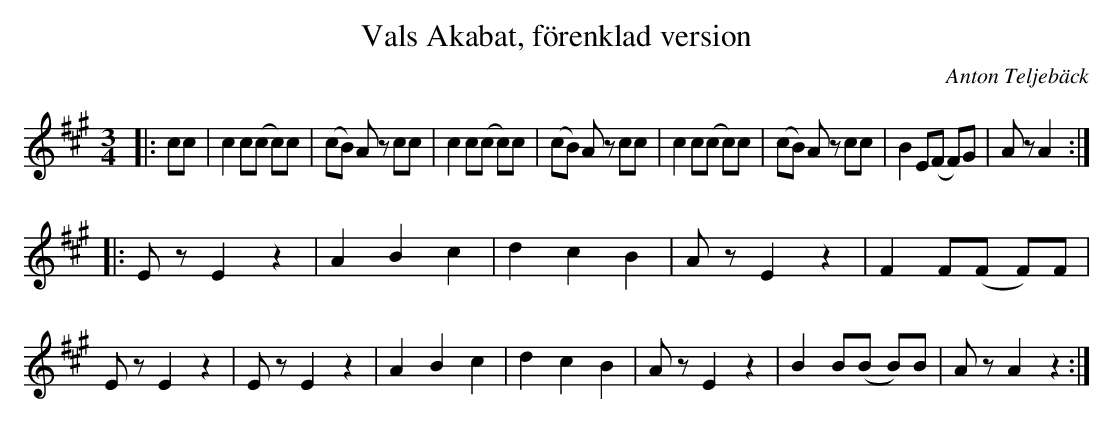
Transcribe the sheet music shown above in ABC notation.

X:1
T:Vals Akabat, förenklad version
C: Anton Teljebäck
M:3/4
L:1/8
K:A
|:cc |c2 c(c c)c | (cB) Az cc | c2 c(c c)c | (cB) Az cc |c2 c(c c)c | (cB) Az cc | B2 E(F F)G | Az A2 :|
|: Ez E2z2 | A2 B2 c2 | d2 c2 B2 | Az E2z2 | F2 F(F F)F | Ez E2z2 | Ez E2z2 | A2 B2 c2 | d2 c2 B2 | Az E2z2 | B2 B(B B)B | Az A2z2:|
